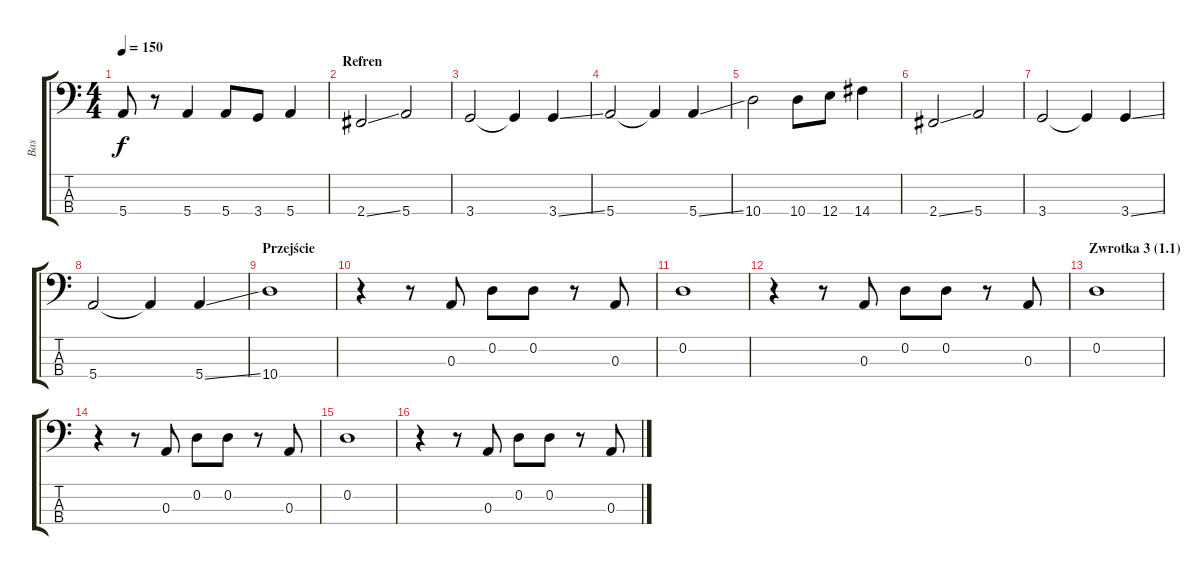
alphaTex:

\track ("Bas" "Bas") {instrument electricbassfinger}
\staff {score tabs}
\tuning (G2 D2 A1 E1) {hide}
\ts (4 4)
\tempo 150
\clef f4
\ks c
5.4.8{dy f} r.8 5.4.4 5.4.8 3.4.8 5.4.4 |
\section ("" "Refren")
2.4{ss}.2 5.4.2 |
3.4.2 3.4{t}.4 3.4{ss}.4 |
5.4.2 5.4{t}.4 5.4{ss}.4 |
10.4.2 10.4.8 12.4.8 14.4.4 |
2.4{ss}.2 5.4.2 |
3.4.2 3.4{t}.4 3.4{ss}.4 |
5.4.2 5.4{t}.4 5.4{ss}.4 |
\section ("" "Przejście")
10.4.1 |
r.4 r.8 0.3.8 0.2.8 0.2.8 r.8 0.3.8 |
0.2.1 |
r.4 r.8 0.3.8 0.2.8 0.2.8 r.8 0.3.8 |
\section ("" "Zwrotka 3 (1.1)")
0.2.1 |
r.4 r.8 0.3.8 0.2.8 0.2.8 r.8 0.3.8 |
0.2.1 |
r.4 r.8 0.3.8 0.2.8 0.2.8 r.8 0.3.8
